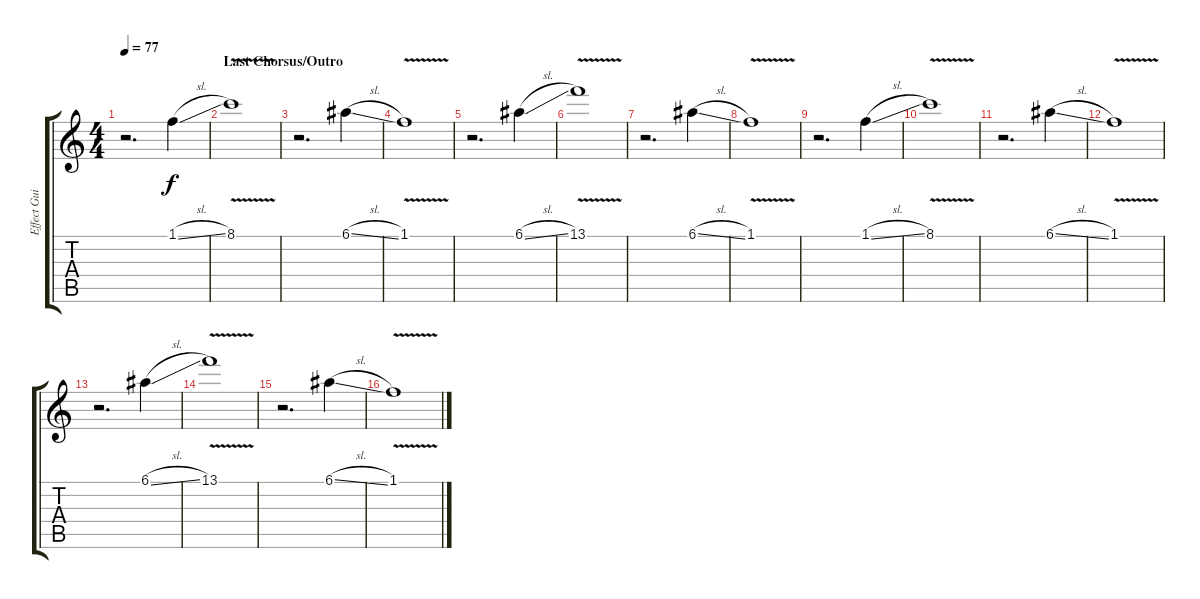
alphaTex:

\track ("Effect Guitar Fills" "Effect Gui") {instrument overdrivenguitar}
\staff {score tabs}
\tuning (E4 B3 G3 D3 A2 E2) {hide}
\ts (4 4)
\tempo 77
\clef g2
\ks c
r.2{d dy f} 1.1{sl}.4 |
\section ("" "Last Chorsus/Outro")
8.1{v}.1 |
r.2{d} 6.1{sl}.4 |
1.1{v}.1 |
r.2{d} 6.1{sl}.4 |
13.1{v}.1 |
r.2{d} 6.1{sl}.4 |
1.1{v}.1 |
r.2{d} 1.1{sl}.4 |
8.1{v}.1 |
r.2{d} 6.1{sl}.4 |
1.1{v}.1 |
r.2{d} 6.1{sl}.4 |
13.1{v}.1 |
r.2{d} 6.1{sl}.4 |
1.1{v}.1
